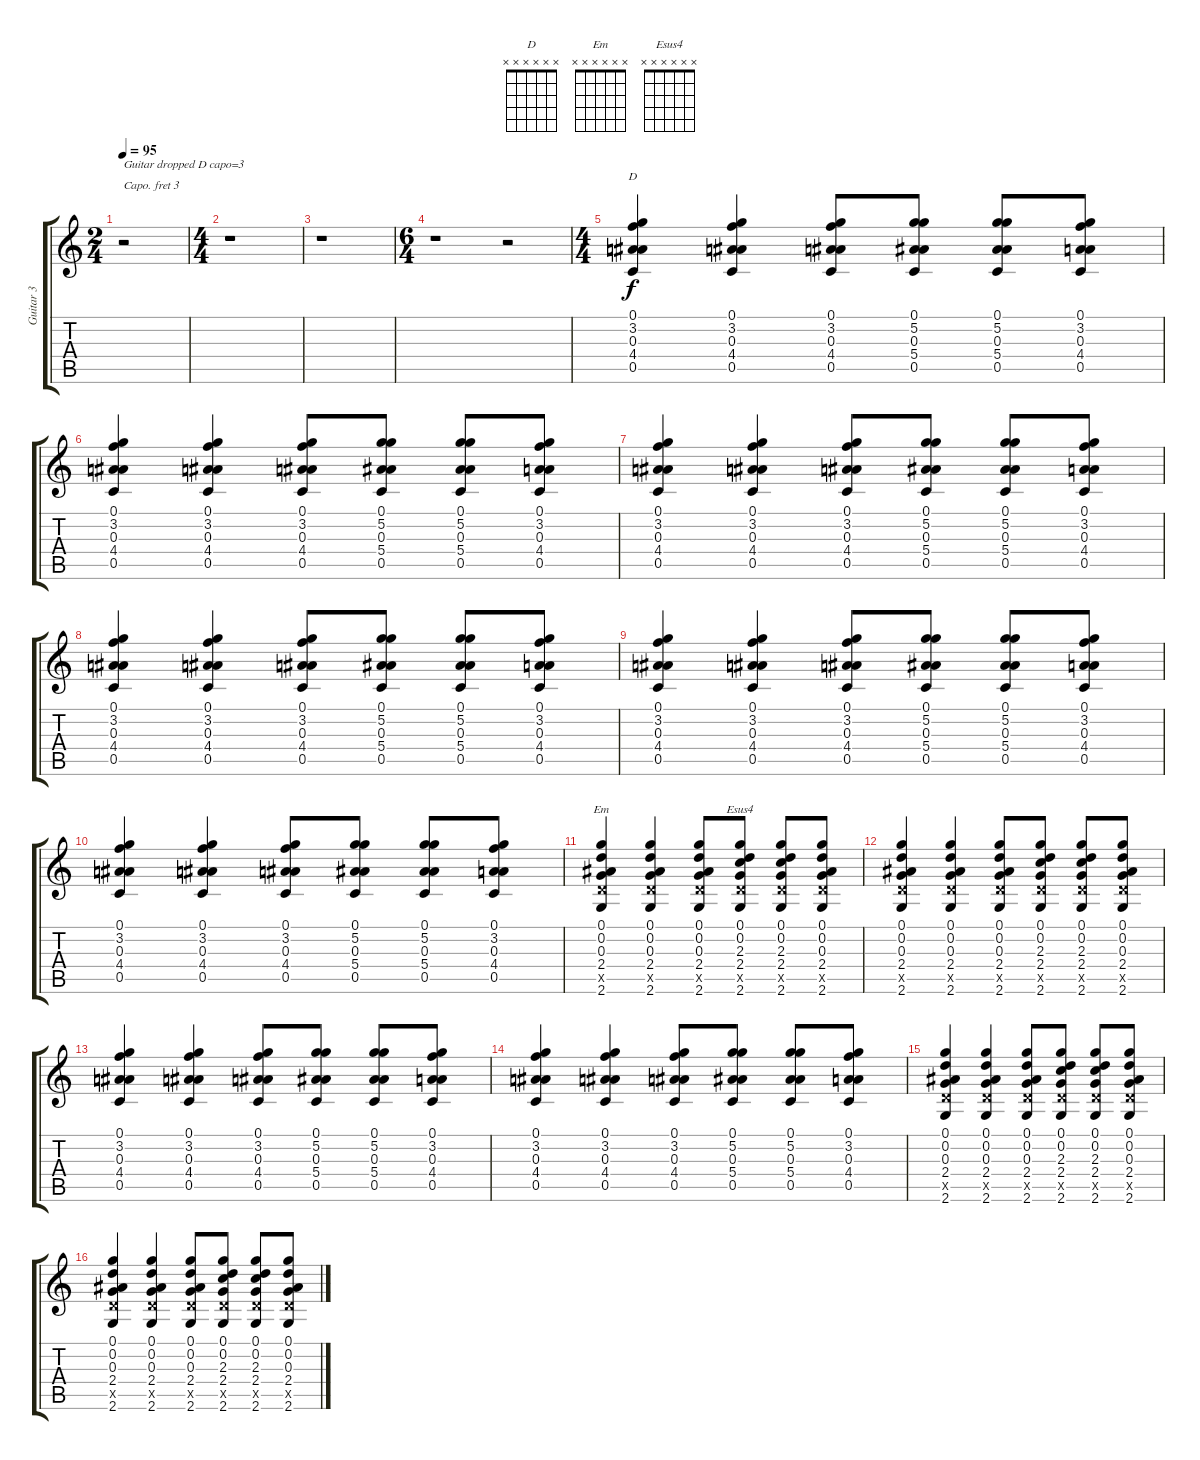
\track ("Guitar 3" "Guitar 3") {instrument acousticguitarsteel}
\staff {score tabs}
\capo 3
\tuning (E4 B3 G3 D3 A2 D2) {hide}
\chord ("D" x x x x x x) {firstfret 0}
\chord ("Em" x x x x x x) {firstfret 0}
\chord ("Esus4" x x x x x x) {firstfret 0}
\ts (2 4)
\tempo 95
\clef g2
\ks c
r.2{txt "Guitar dropped D capo=3" dy f instrument acousticguitarsteel} |
\ts (4 4)
r.1 |
r.1 |
\ts (6 4)
r.1 r.2 |
\ts (4 4)
(0.1 3.2 0.3 4.4 0.5).4{ch "D"} (0.1 3.2 0.3 4.4 0.5).4 (0.1 3.2 0.3 4.4 0.5).8 (0.1 5.2 0.3 5.4 0.5).8 (0.1 5.2 0.3 5.4 0.5).8 (0.1 3.2 0.3 4.4 0.5).8 |
(0.1 3.2 0.3 4.4 0.5).4 (0.1 3.2 0.3 4.4 0.5).4 (0.1 3.2 0.3 4.4 0.5).8 (0.1 5.2 0.3 5.4 0.5).8 (0.1 5.2 0.3 5.4 0.5).8 (0.1 3.2 0.3 4.4 0.5).8 |
(0.1 3.2 0.3 4.4 0.5).4 (0.1 3.2 0.3 4.4 0.5).4 (0.1 3.2 0.3 4.4 0.5).8 (0.1 5.2 0.3 5.4 0.5).8 (0.1 5.2 0.3 5.4 0.5).8 (0.1 3.2 0.3 4.4 0.5).8 |
(0.1 3.2 0.3 4.4 0.5).4 (0.1 3.2 0.3 4.4 0.5).4 (0.1 3.2 0.3 4.4 0.5).8 (0.1 5.2 0.3 5.4 0.5).8 (0.1 5.2 0.3 5.4 0.5).8 (0.1 3.2 0.3 4.4 0.5).8 |
(0.1 3.2 0.3 4.4 0.5).4 (0.1 3.2 0.3 4.4 0.5).4 (0.1 3.2 0.3 4.4 0.5).8 (0.1 5.2 0.3 5.4 0.5).8 (0.1 5.2 0.3 5.4 0.5).8 (0.1 3.2 0.3 4.4 0.5).8 |
(0.1 3.2 0.3 4.4 0.5).4 (0.1 3.2 0.3 4.4 0.5).4 (0.1 3.2 0.3 4.4 0.5).8 (0.1 5.2 0.3 5.4 0.5).8 (0.1 5.2 0.3 5.4 0.5).8 (0.1 3.2 0.3 4.4 0.5).8 |
(0.1 0.2 0.3 2.4 2.5{x} 2.6).4{ch "Em"} (0.1 0.2 0.3 2.4 2.5{x} 2.6).4 (0.1 0.2 0.3 2.4 2.5{x} 2.6).8 (0.1 0.2 2.3 2.4 2.5{x} 2.6).8{ch "Esus4"} (0.1 0.2 2.3 2.4 2.5{x} 2.6).8 (0.1 0.2 0.3 2.4 2.5{x} 2.6).8 |
(0.1 0.2 0.3 2.4 2.5{x} 2.6).4 (0.1 0.2 0.3 2.4 2.5{x} 2.6).4 (0.1 0.2 0.3 2.4 2.5{x} 2.6).8 (0.1 0.2 2.3 2.4 2.5{x} 2.6).8 (0.1 0.2 2.3 2.4 2.5{x} 2.6).8 (0.1 0.2 0.3 2.4 2.5{x} 2.6).8 |
(0.1 3.2 0.3 4.4 0.5).4 (0.1 3.2 0.3 4.4 0.5).4 (0.1 3.2 0.3 4.4 0.5).8 (0.1 5.2 0.3 5.4 0.5).8 (0.1 5.2 0.3 5.4 0.5).8 (0.1 3.2 0.3 4.4 0.5).8 |
(0.1 3.2 0.3 4.4 0.5).4 (0.1 3.2 0.3 4.4 0.5).4 (0.1 3.2 0.3 4.4 0.5).8 (0.1 5.2 0.3 5.4 0.5).8 (0.1 5.2 0.3 5.4 0.5).8 (0.1 3.2 0.3 4.4 0.5).8 |
(0.1 0.2 0.3 2.4 2.5{x} 2.6).4 (0.1 0.2 0.3 2.4 2.5{x} 2.6).4 (0.1 0.2 0.3 2.4 2.5{x} 2.6).8 (0.1 0.2 2.3 2.4 2.5{x} 2.6).8 (0.1 0.2 2.3 2.4 2.5{x} 2.6).8 (0.1 0.2 0.3 2.4 2.5{x} 2.6).8 |
(0.1 0.2 0.3 2.4 2.5{x} 2.6).4 (0.1 0.2 0.3 2.4 2.5{x} 2.6).4 (0.1 0.2 0.3 2.4 2.5{x} 2.6).8 (0.1 0.2 2.3 2.4 2.5{x} 2.6).8 (0.1 0.2 2.3 2.4 2.5{x} 2.6).8 (0.1 0.2 0.3 2.4 2.5{x} 2.6).8
